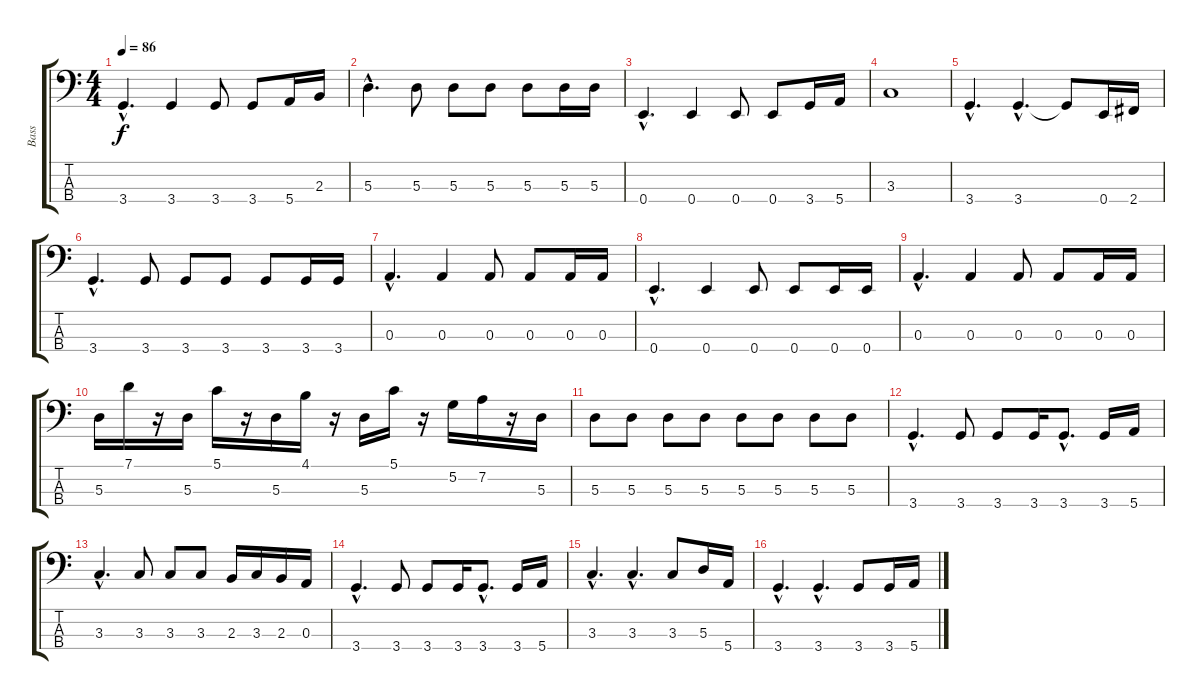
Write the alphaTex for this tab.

\track ("Bass" "Bass") {instrument electricbassfinger}
\staff {score tabs}
\tuning (G2 D2 A1 E1) {hide}
\ts (4 4)
\tempo 86
\clef f4
\ks c
3.4{hac}.4{d dy f} 3.4.4 3.4.8 3.4.8 5.4.16 2.3.16 |
5.3{hac}.4{d} 5.3.8 5.3.8 5.3.8 5.3.8 5.3.16 5.3.16 |
0.4{hac}.4{d} 0.4.4 0.4.8 0.4.8 3.4.16 5.4.16 |
3.3.1 |
3.4{hac}.4{d} 3.4{hac}.4{d} 3.4{t}.8 0.4.16 2.4.16 |
3.4{hac}.4{d} 3.4.8 3.4.8 3.4.8 3.4.8 3.4.16 3.4.16 |
0.3{hac}.4{d} 0.3.4 0.3.8 0.3.8 0.3.16 0.3.16 |
0.4{hac}.4{d} 0.4.4 0.4.8 0.4.8 0.4.16 0.4.16 |
0.3{hac}.4{d} 0.3.4 0.3.8 0.3.8 0.3.16 0.3.16 |
5.3.16 7.1.16 r.16 5.3.16 5.1.16 r.16 5.3.16 4.1.16 r.16 5.3.16 5.1.16 r.16 5.2.16 7.2.16 r.16 5.3.16 |
5.3.8 5.3.8 5.3.8 5.3.8 5.3.8 5.3.8 5.3.8 5.3.8 |
3.4{hac}.4{d} 3.4.8 3.4.8 3.4.16 3.4{hac}.8{d} 3.4.16 5.4.16 |
3.3{hac}.4{d} 3.3.8 3.3.8 3.3.8 2.3.16 3.3.16 2.3.16 0.3.16 |
3.4{hac}.4{d} 3.4.8 3.4.8 3.4.16 3.4{hac}.8{d} 3.4.16 5.4.16 |
3.3{hac}.4{d} 3.3{hac}.4{d} 3.3.8 5.3.16 5.4.16 |
3.4{hac}.4{d} 3.4{hac}.4{d} 3.4.8 3.4.16 5.4.16
